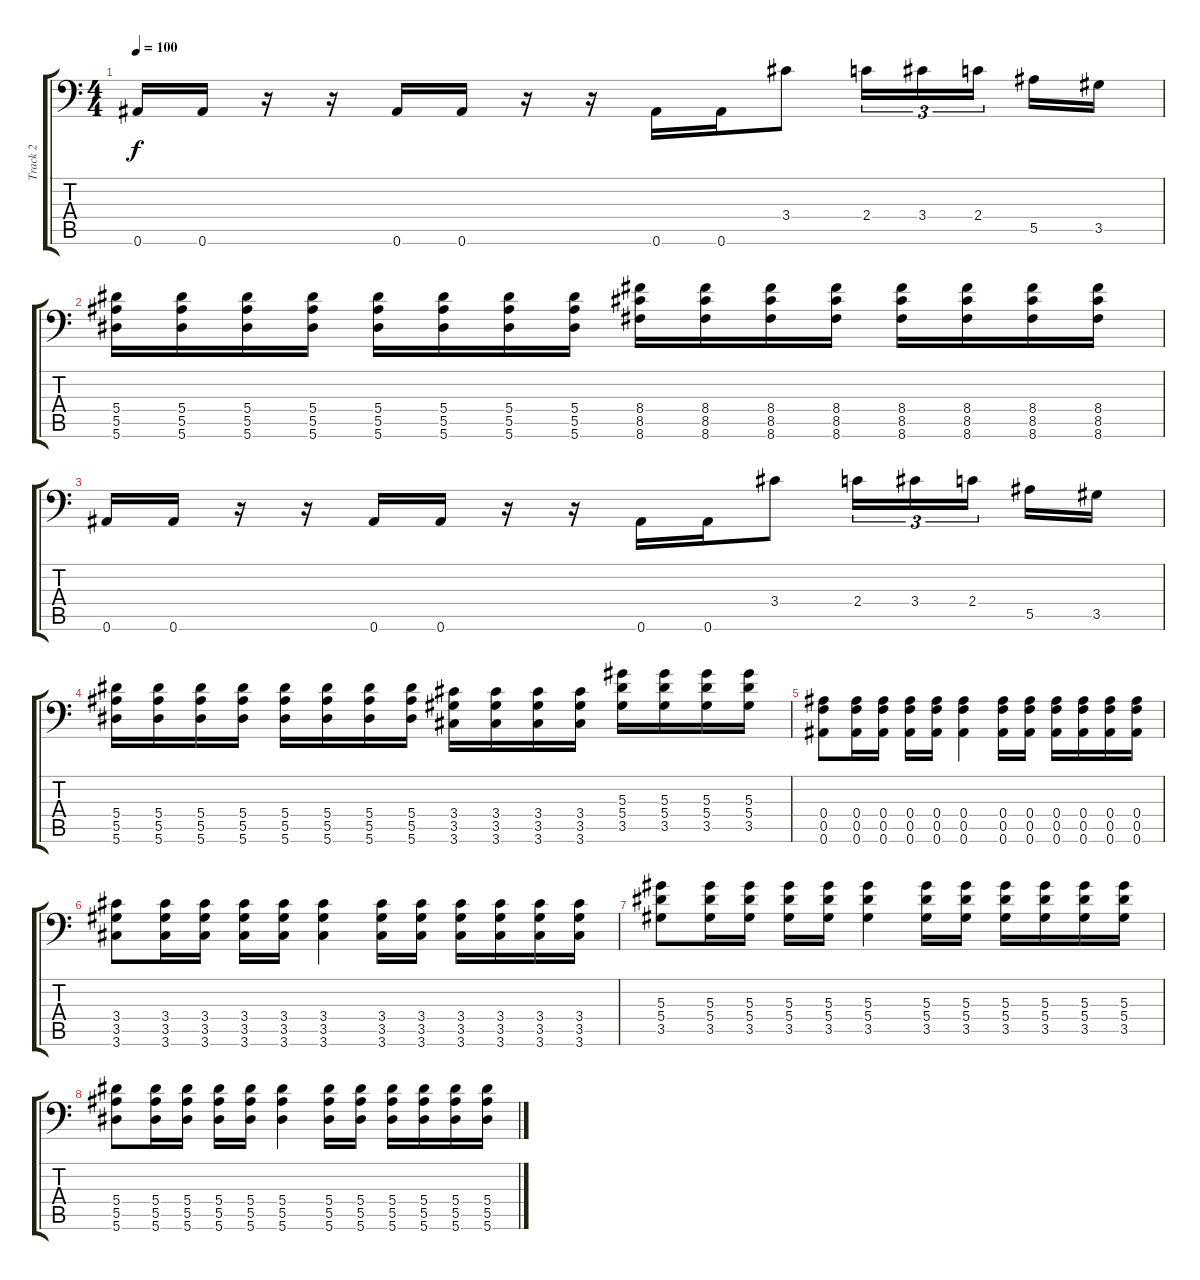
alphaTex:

\track ("Track 2" "Track 2") {instrument distortionguitar}
\staff {score tabs}
\tuning (C4 G3 Eb3 Bb2 F2 Bb1) {hide}
\ts (4 4)
\tempo 100
\clef f4
\ks c
0.6.16{dy f} 0.6.16 r.16 r.16 0.6.16 0.6.16 r.16 r.16 0.6.16 0.6.16 3.4.8 2.4.16{tu (3 2)} 3.4.16{tu (3 2)} 2.4.16{tu (3 2) beam splitsecondary} 5.5.16 3.5.16 |
(5.4 5.5 5.6).16 (5.4 5.5 5.6).16 (5.4 5.5 5.6).16 (5.4 5.5 5.6).16 (5.4 5.5 5.6).16 (5.4 5.5 5.6).16 (5.4 5.5 5.6).16 (5.4 5.5 5.6).16 (8.4 8.5 8.6).16 (8.4 8.5 8.6).16 (8.4 8.5 8.6).16 (8.4 8.5 8.6).16 (8.4 8.5 8.6).16 (8.4 8.5 8.6).16 (8.4 8.5 8.6).16 (8.4 8.5 8.6).16 |
0.6.16 0.6.16 r.16 r.16 0.6.16 0.6.16 r.16 r.16 0.6.16 0.6.16 3.4.8 2.4.16{tu (3 2)} 3.4.16{tu (3 2)} 2.4.16{tu (3 2) beam splitsecondary} 5.5.16 3.5.16 |
(5.4 5.5 5.6).16 (5.4 5.5 5.6).16 (5.4 5.5 5.6).16 (5.4 5.5 5.6).16 (5.4 5.5 5.6).16 (5.4 5.5 5.6).16 (5.4 5.5 5.6).16 (5.4 5.5 5.6).16 (3.4 3.5 3.6).16 (3.4 3.5 3.6).16 (3.4 3.5 3.6).16 (3.4 3.5 3.6).16 (5.3 5.4 3.5).16 (5.3 5.4 3.5).16 (5.3 5.4 3.5).16 (5.3 5.4 3.5).16 |
(0.4 0.5 0.6).8 (0.4 0.5 0.6).16 (0.4 0.5 0.6).16 (0.4 0.5 0.6).16 (0.4 0.5 0.6).16 (0.4 0.5 0.6).4 (0.4 0.5 0.6).16 (0.4 0.5 0.6).16 (0.4 0.5 0.6).16 (0.4 0.5 0.6).16 (0.4 0.5 0.6).16 (0.4 0.5 0.6).16 |
(3.4 3.5 3.6).8 (3.4 3.5 3.6).16 (3.4 3.5 3.6).16 (3.4 3.5 3.6).16 (3.4 3.5 3.6).16 (3.4 3.5 3.6).4 (3.4 3.5 3.6).16 (3.4 3.5 3.6).16 (3.4 3.5 3.6).16 (3.4 3.5 3.6).16 (3.4 3.5 3.6).16 (3.4 3.5 3.6).16 |
(5.3 5.4 3.5).8 (5.3 5.4 3.5).16 (5.3 5.4 3.5).16 (5.3 5.4 3.5).16 (5.3 5.4 3.5).16 (5.3 5.4 3.5).4 (5.3 5.4 3.5).16 (5.3 5.4 3.5).16 (5.3 5.4 3.5).16 (5.3 5.4 3.5).16 (5.3 5.4 3.5).16 (5.3 5.4 3.5).16 |
(5.4 5.5 5.6).8 (5.4 5.5 5.6).16 (5.4 5.5 5.6).16 (5.4 5.5 5.6).16 (5.4 5.5 5.6).16 (5.4 5.5 5.6).4 (5.4 5.5 5.6).16 (5.4 5.5 5.6).16 (5.4 5.5 5.6).16 (5.4 5.5 5.6).16 (5.4 5.5 5.6).16 (5.4 5.5 5.6).16
